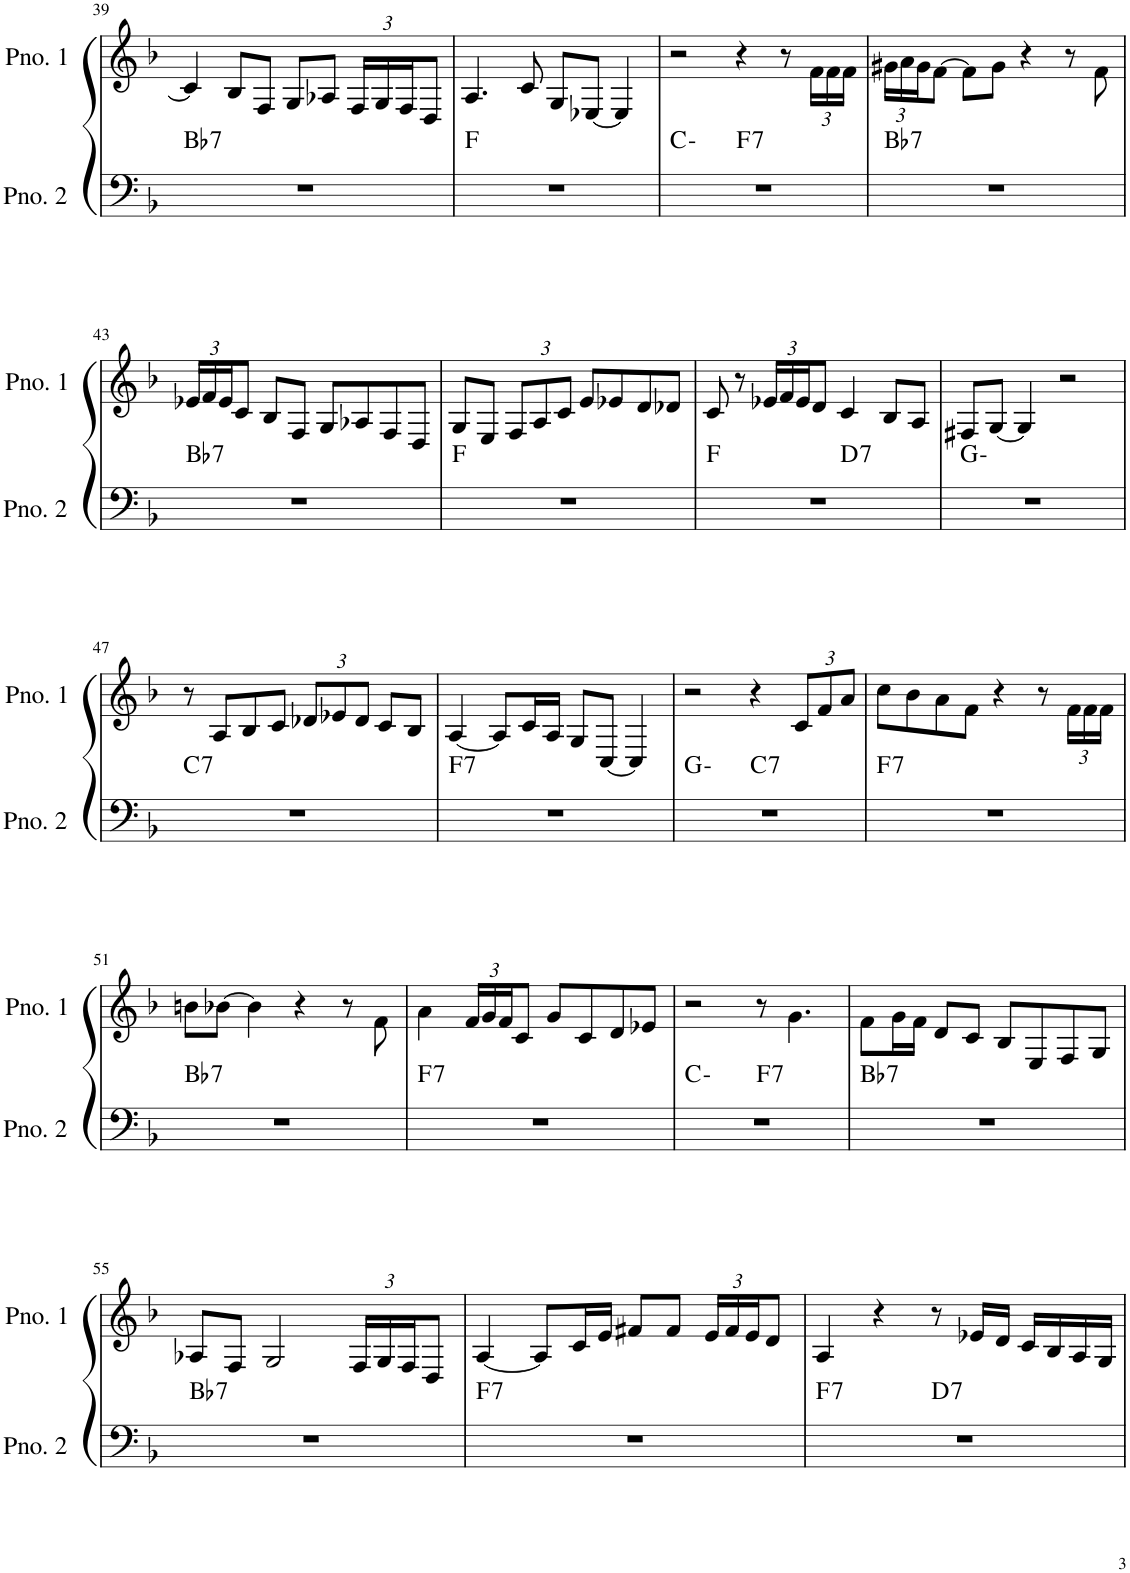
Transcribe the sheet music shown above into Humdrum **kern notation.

**kern	**harte	**kern
*part2	*part2	*part1
*staff2	*	*staff1
*I"ピアノ 2	*	*I"ピアノ 1
!!LO:PB:g=z
*clefF4	*	*clefG2
*k[b-]	*	*k[b-]
*M4/4	*	*M4/4
=39	=39	=39
!	!LO:H:kt=7	!
1r	Bb:7	4c/]
.	.	8B-/L
.	.	8F/J
.	.	8G/L
.	.	8A-X/J
*	*	*Xbrackettup
.	.	24F/LL
.	.	24G/
.	.	24F/J
.	.	8D/J
=40	=40	=40
1r	F:maj	4.A/
.	.	8c/
.	.	8G/L
.	.	[8E-X/J
.	.	4E-/]
=41	=41	=41
*^	*	*
1r	2ryy	C:min	2r
!	!	!LO:H:kt=7	!
.	2ryy	F:7	4r
.	.	.	8r
.	.	.	24f\LL
.	.	.	24f\
.	.	.	24f\JJ
=42	=42	=42	=42
!	!	!LO:H:kt=7	!
*v	*v	*	*
1r	Bb:7	24g#X\LL
.	.	24a\
.	.	24g#\J
.	.	[8f\J
.	.	8f\L]
.	.	8g#\J
.	.	4r
.	.	8r
.	.	8f\
!!LO:LB:g=z
=43	=43	=43
!	!LO:H:kt=7	!
1r	Bb:7	24e-X/LL
.	.	24f/
.	.	24e-/J
.	.	8c/J
.	.	8B-/L
.	.	8F/J
.	.	8G/L
.	.	8A-X/
.	.	8F/
.	.	8D/J
=44	=44	=44
1r	F:maj	8G/L
.	.	8E/J
.	.	12F/L
.	.	12A/
.	.	12c/J
.	.	8e/L
.	.	8e-X/
.	.	8d/
.	.	8d-X/J
=45	=45	=45
*^	*	*
1r	2ryy	F:maj	8c/
.	.	.	8r
.	.	.	24e-X/LL
.	.	.	24f/
.	.	.	24e-/J
.	.	.	8d/J
!	!	!LO:H:kt=7	!
.	2ryy	D:7	4c/
.	.	.	8B-/L
.	.	.	8A/J
*v	*v	*	*
=46	=46	=46
1r	G:min	8F#X/L
.	.	[8G/J
.	.	4G/]
.	.	2r
!!LO:LB:g=z
=47	=47	=47
!	!LO:H:kt=7	!
1r	C:7	8r
.	.	8A/L
.	.	8B-/
.	.	8c/J
.	.	12d-X/L
.	.	12e-X/
.	.	12d-/J
.	.	8c/L
.	.	8B-/J
=48	=48	=48
!	!LO:H:kt=7	!
1r	F:7	[4A/
.	.	8A/L]
.	.	16c/L
.	.	16A/JJ
.	.	8G/L
.	.	[8C/J
.	.	4C/]
=49	=49	=49
*^	*	*
1r	2ryy	G:min	2r
!	!	!LO:H:kt=7	!
.	2ryy	C:7	4r
.	.	.	12c/L
.	.	.	12f/
.	.	.	12a/J
=50	=50	=50	=50
!	!	!LO:H:kt=7	!
*v	*v	*	*
1r	F:7	8cc\L
.	.	8b-\
.	.	8a\
.	.	8f\J
.	.	4r
.	.	8r
.	.	24f\LL
.	.	24f\
.	.	24f\JJ
!!LO:LB:g=z
=51	=51	=51
!	!LO:H:kt=7	!
1r	Bb:7	8bn\L
.	.	[8b-X\J
.	.	4b-\]
.	.	4r
.	.	8r
.	.	8f\
=52	=52	=52
!	!LO:H:kt=7	!
1r	F:7	4a\
.	.	24f/LL
.	.	24g/
.	.	24f/J
.	.	8c/J
.	.	8g/L
.	.	8c/
.	.	8d/
.	.	8e-X/J
=53	=53	=53
*^	*	*
1r	2ryy	C:min	2r
!	!	!LO:H:kt=7	!
.	2ryy	F:7	8r
.	.	.	4.g\
=54	=54	=54	=54
!	!	!LO:H:kt=7	!
*v	*v	*	*
1r	Bb:7	8f\L
.	.	16g\L
.	.	16f\JJ
.	.	8d/L
.	.	8c/J
.	.	8B-/L
.	.	8E/
.	.	8F/
.	.	8G/J
!!LO:LB:g=z
=55	=55	=55
!	!LO:H:kt=7	!
1r	Bb:7	8A-X/L
.	.	8F/J
.	.	2G/
.	.	24F/LL
.	.	24G/
.	.	24F/J
.	.	8D/J
=56	=56	=56
!	!LO:H:kt=7	!
1r	F:7	[4A/
.	.	8A/L]
.	.	16c/L
.	.	16e/JJ
.	.	8f#X/L
.	.	8f#/J
.	.	24e/LL
.	.	24f#/
.	.	24e/J
.	.	8d/J
=57	=57	=57
!	!LO:H:kt=7	!
*^	*	*
1r	2ryy	F:7	4A/
.	.	.	4r
!	!	!LO:H:kt=7	!
.	2ryy	D:7	8r
.	.	.	16e-X/LL
.	.	.	16d/JJ
.	.	.	16c/LL
.	.	.	16B-/
.	.	.	16A/
.	.	.	16G/JJ
*v	*v	*	*
=	=	=
*-	*-	*-
